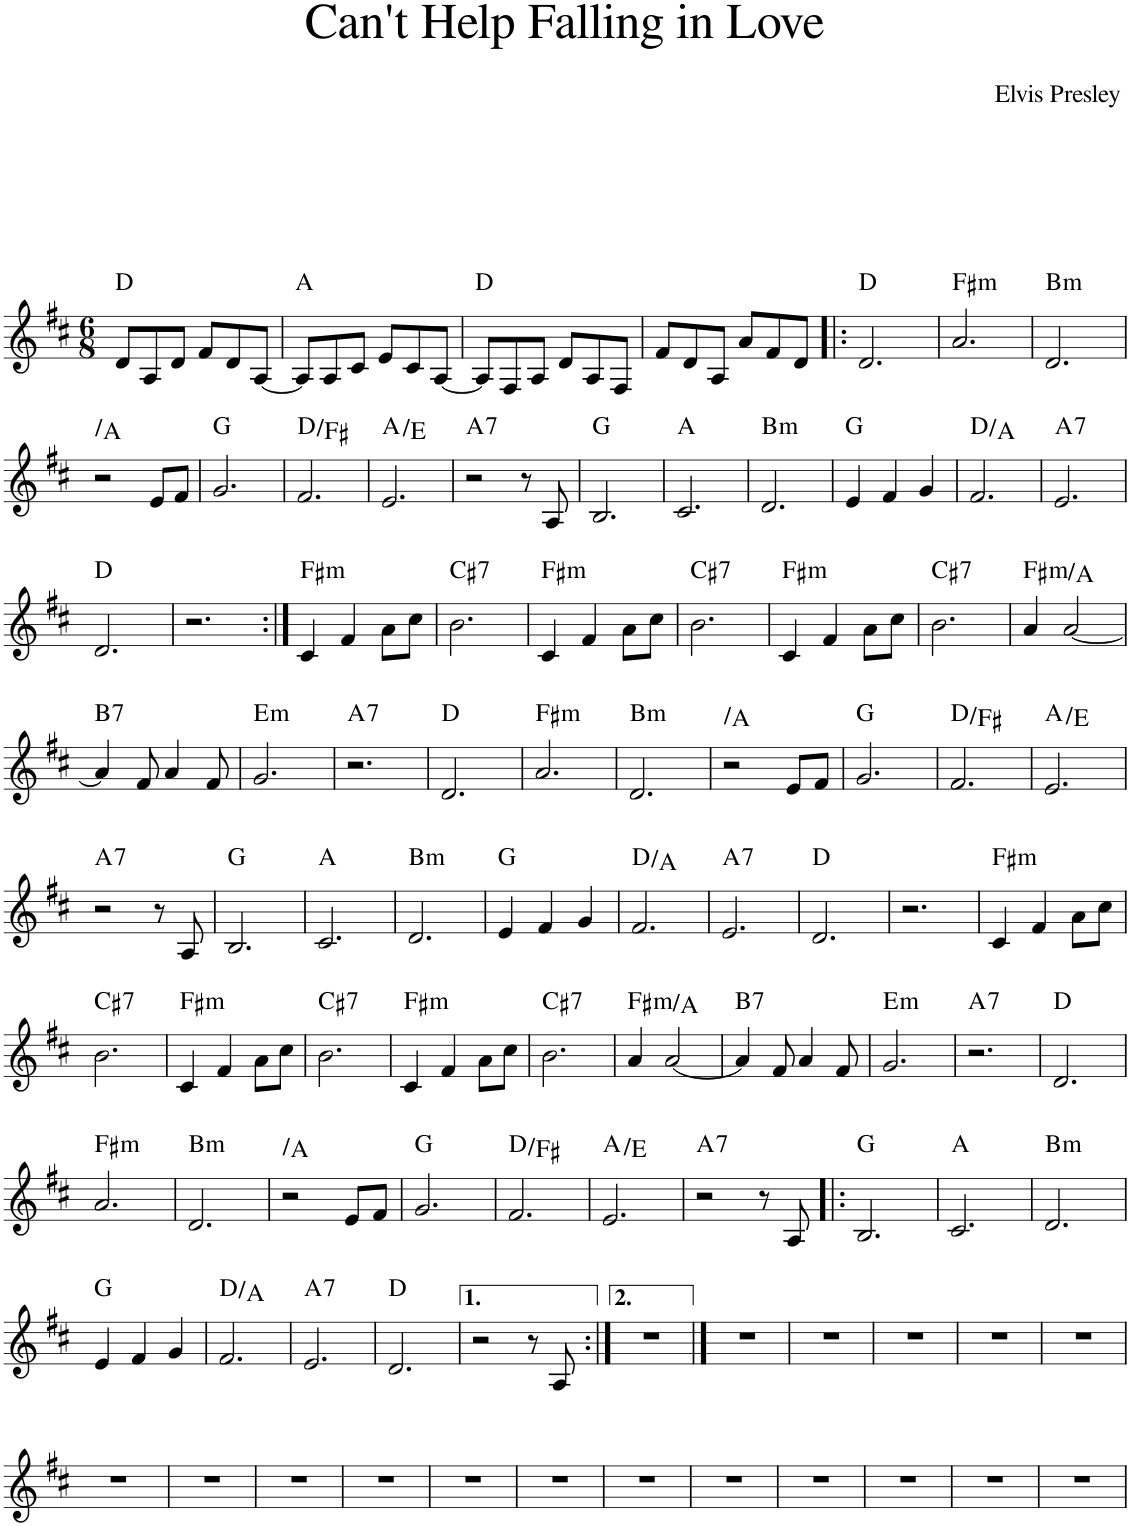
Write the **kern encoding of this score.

**kern	**harte
*part1	*part1
*staff1	*
*I"Piano	*
*I'Pno.	*
*clefG2	*
*k[f#c#]	*
*M6/8	*
=1	=1
8d/L	D:maj
8A/	.
8d/J	.
8f#/L	.
8d/	.
[8A/J	.
=2	=2
8A/L]	A:maj
8A/	.
8c#/J	.
8e/L	.
8c#/	.
[8A/J	.
=3	=3
8A/L]	D:maj
8F#/	.
8A/J	.
8d/L	.
8A/	.
8F#/J	.
=4	=4
8f#/L	.
8d/	.
8A/J	.
8a/L	.
8f#/	.
8d/J	.
=5!|:	=5!|:
2.d/	D:maj
=6	=6
!	!LO:H:kt=m
2.a/	F#:min
=7	=7
!	!LO:H:kt=m
2.d/	B:min
!!LO:LB:g=z
=8	=8
!	!LO:H:kt=N.C.
2r	N
8e/L	.
8f#/J	.
=9	=9
2.g/	G:maj
=10	=10
2.f#/	D:maj/3
=11	=11
2.e/	A:maj/5
=12	=12
!	!LO:H:kt=7
2r	A:7
8r	.
8A/	.
=13	=13
2.B/	G:maj
=14	=14
2.c#/	A:maj
=15	=15
!	!LO:H:kt=m
2.d/	B:min
=16	=16
4e/	G:maj
4f#/	.
4g/	.
=17	=17
2.f#/	D:maj/5
=18	=18
!	!LO:H:kt=7
2.e/	A:7
!!LO:LB:g=z
=19	=19
2.d/	D:maj
=20	=20
2.r	.
=21:|!	=21:|!
!	!LO:H:kt=m
4c#/	F#:min
4f#/	.
8a\L	.
8cc#\J	.
=22	=22
!	!LO:H:kt=7
2.b\	C#:7
=23	=23
!	!LO:H:kt=m
4c#/	F#:min
4f#/	.
8a\L	.
8cc#\J	.
=24	=24
!	!LO:H:kt=7
2.b\	C#:7
=25	=25
!	!LO:H:kt=m
4c#/	F#:min
4f#/	.
8a\L	.
8cc#\J	.
=26	=26
!	!LO:H:kt=7
2.b\	C#:7
=27	=27
!	!LO:H:kt=m
4a/	F#:min/b3
[2a/	.
!!LO:LB:g=z
=28	=28
!	!LO:H:kt=7
4a/]	B:7
8f#/	.
4a/	.
8f#/	.
=29	=29
!	!LO:H:kt=m
2.g/	E:min
=30	=30
!	!LO:H:kt=7
2.r	A:7
=31	=31
2.d/	D:maj
=32	=32
!	!LO:H:kt=m
2.a/	F#:min
=33	=33
!	!LO:H:kt=m
2.d/	B:min
=34	=34
!	!LO:H:kt=N.C.
2r	N
8e/L	.
8f#/J	.
=35	=35
2.g/	G:maj
=36	=36
2.f#/	D:maj/3
=37	=37
2.e/	A:maj/5
!!LO:LB:g=z
=38	=38
!	!LO:H:kt=7
2r	A:7
8r	.
8A/	.
=39	=39
2.B/	G:maj
=40	=40
2.c#/	A:maj
=41	=41
!	!LO:H:kt=m
2.d/	B:min
=42	=42
4e/	G:maj
4f#/	.
4g/	.
=43	=43
2.f#/	D:maj/5
=44	=44
!	!LO:H:kt=7
2.e/	A:7
=45	=45
2.d/	D:maj
=46	=46
2.r	.
=47	=47
!	!LO:H:kt=m
4c#/	F#:min
4f#/	.
8a\L	.
8cc#\J	.
!!LO:LB:g=z
=48	=48
!	!LO:H:kt=7
2.b\	C#:7
=49	=49
!	!LO:H:kt=m
4c#/	F#:min
4f#/	.
8a\L	.
8cc#\J	.
=50	=50
!	!LO:H:kt=7
2.b\	C#:7
=51	=51
!	!LO:H:kt=m
4c#/	F#:min
4f#/	.
8a\L	.
8cc#\J	.
=52	=52
!	!LO:H:kt=7
2.b\	C#:7
=53	=53
!	!LO:H:kt=m
4a/	F#:min/b3
[2a/	.
=54	=54
!	!LO:H:kt=7
4a/]	B:7
8f#/	.
4a/	.
8f#/	.
=55	=55
!	!LO:H:kt=m
2.g/	E:min
=56	=56
!	!LO:H:kt=7
2.r	A:7
=57	=57
2.d/	D:maj
!!LO:LB:g=z
=58	=58
!	!LO:H:kt=m
2.a/	F#:min
=59	=59
!	!LO:H:kt=m
2.d/	B:min
=60	=60
!	!LO:H:kt=N.C.
2r	N
8e/L	.
8f#/J	.
=61	=61
2.g/	G:maj
=62	=62
2.f#/	D:maj/3
=63	=63
2.e/	A:maj/5
=64	=64
!	!LO:H:kt=7
2r	A:7
8r	.
8A/	.
=65!|:	=65!|:
2.B/	G:maj
=66	=66
2.c#/	A:maj
=67	=67
!	!LO:H:kt=m
2.d/	B:min
!!LO:LB:g=z
=68	=68
4e/	G:maj
4f#/	.
4g/	.
=69	=69
2.f#/	D:maj/5
=70	=70
!	!LO:H:kt=7
2.e/	A:7
=71	=71
2.d/	D:maj
=72	=72
2r	.
8r	.
8A/	.
=73:|!	=73:|!
2.r	.
==74	==74
2.r	.
=75	=75
2.r	.
=76	=76
2.r	.
=77	=77
2.r	.
=78	=78
2.r	.
!!LO:LB:g=z
=79	=79
2.r	.
=80	=80
2.r	.
=81	=81
2.r	.
=82	=82
2.r	.
=83	=83
2.r	.
=84	=84
2.r	.
=85	=85
2.r	.
=86	=86
2.r	.
=87	=87
2.r	.
=88	=88
2.r	.
=89	=89
2.r	.
=90	=90
2.r	.
=	=
*-	*-
